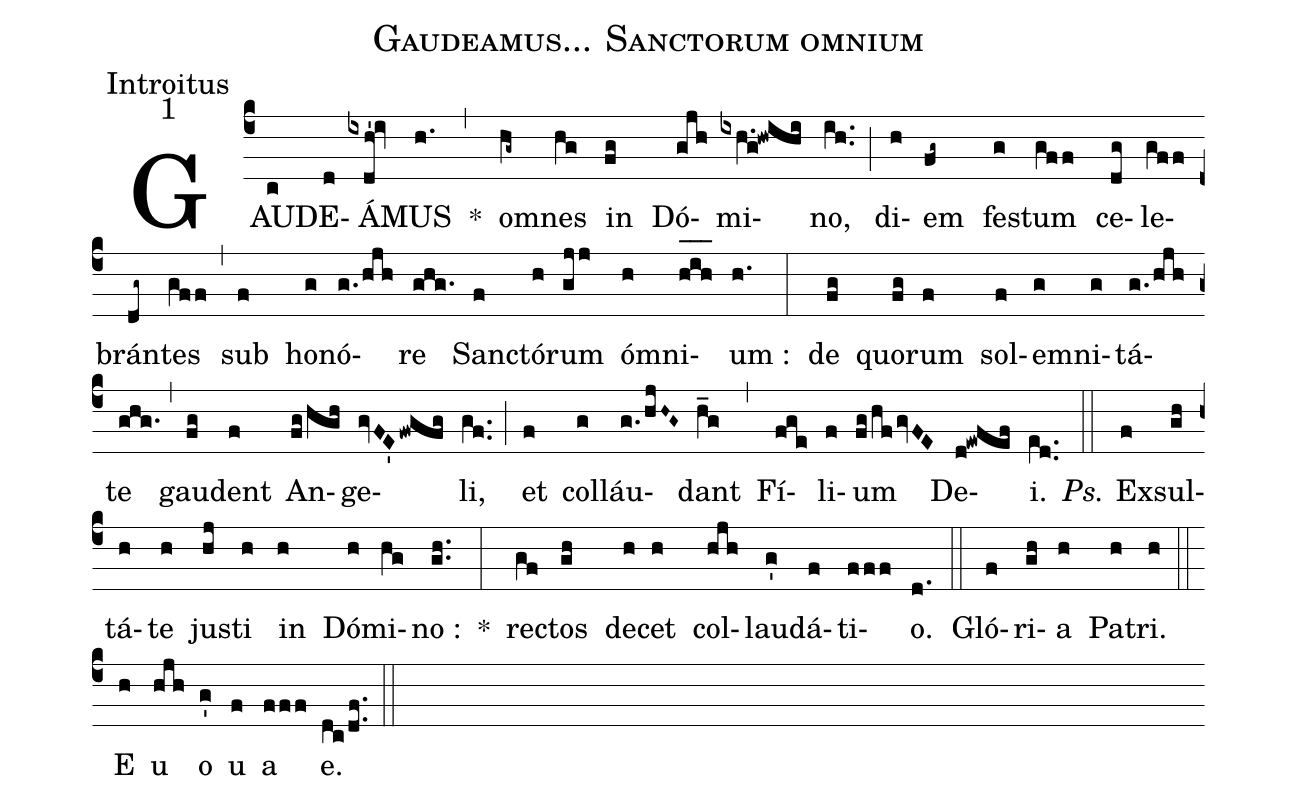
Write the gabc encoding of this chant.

name:Gaudeamus... Sanctorum omnium;
office-part:Introitus;
mode:1;
%%
(c4) GAU(c)DE(d)Á(ixdh'!iv)MUS(h.) *(,) o(hg~)mnes(hg) in(fg) Dó(gjh)mi(ixh.g!hwihi)no,(ih..) (;) di(h)em(fg~) fe(g)stum(gff) ce(dg)le(gff)brán(dg~)tes(gff) (,) sub(f) ho(g)nó(g./hjh)re(ghg.) San(f)ctó(h)rum(gjj) ó(h)mni(h_[oh:h]i_[oh:h]h_[oh:h])um :(h.) (:) de(fg) quo(fg)rum(f) sol(f)e(g)mni(g)tá(g./hjh)te(ghg.) (,) gau(fg)dent(f) An(fg/hgh)ge(gvFE'/!fwgfg)li,(gf..) (;) et(f) col(g)láu(g./hjH~G~)dant(h_g) (,) Fí(fge)li(f)um(fg/hfgvFE) De(d!ewfef)i.(e[ll:1]d..) (::) <i>Ps.</i> Ex(f)sul(gh)tá(h)te(h) ju(hj)sti(h) in(h) Dó(h)mi(hg)no :(gh..) *(:) re(gf)ctos(gh) de(h)cet(h) col(hjh)lau(g')dá(f)ti(fff)o.(d.) (::) Gló(f)ri(gh)a(h) Pa(h)tri.(h) (::) <eu>E(h) u(hjh) o(g') u(f) a(fff) e.</eu>(dc/df..) (::)
